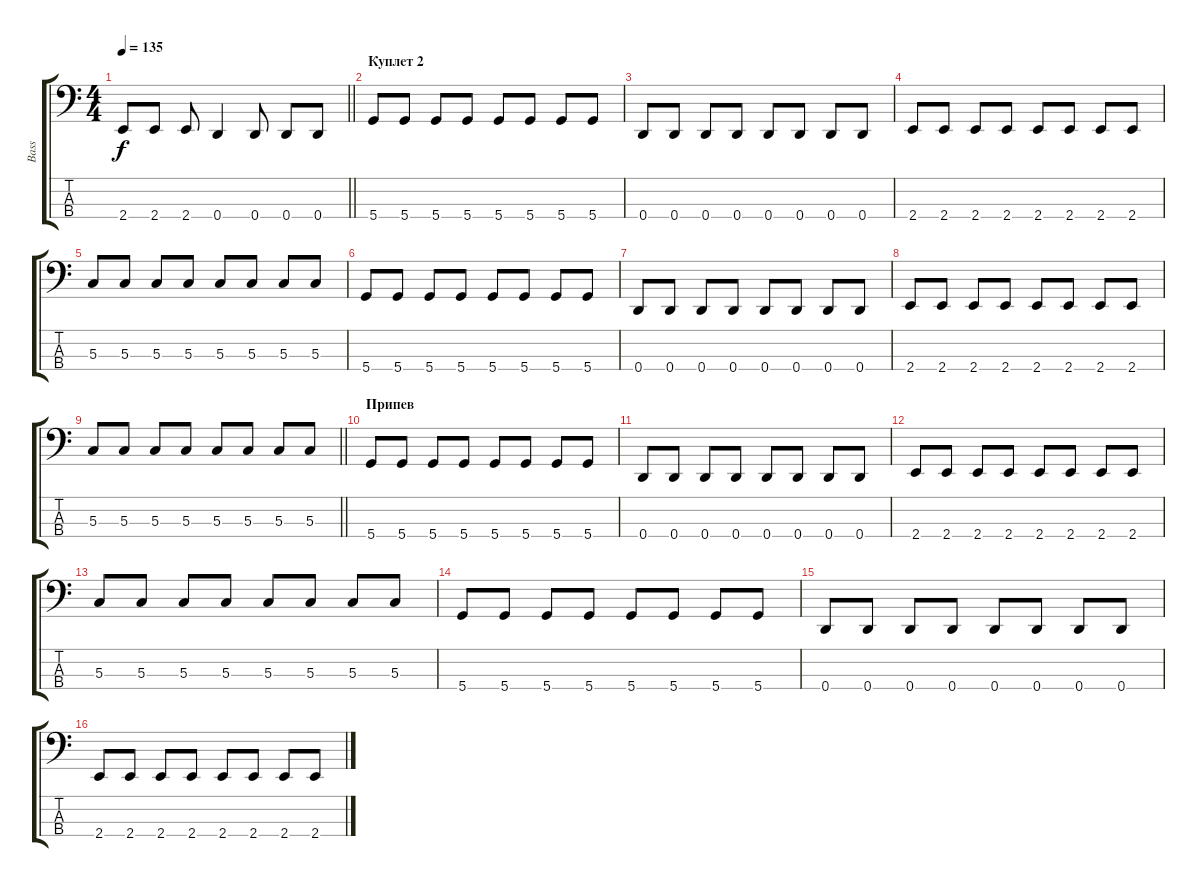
\track ("Bass" "Bass") {instrument electricbasspick}
\staff {score tabs}
\tuning (F2 C2 G1 D1) {hide}
\ts (4 4)
\tempo 135
\clef f4
\barLineRight lightlight
\ks aminor
2.4.8{dy f} 2.4.8 2.4.8 0.4.4 0.4.8 0.4.8 0.4.8 |
\section ("" "Куплет 2")
5.4.8 5.4.8 5.4.8 5.4.8 5.4.8 5.4.8 5.4.8 5.4.8 |
0.4.8 0.4.8 0.4.8 0.4.8 0.4.8 0.4.8 0.4.8 0.4.8 |
2.4.8 2.4.8 2.4.8 2.4.8 2.4.8 2.4.8 2.4.8 2.4.8 |
5.3.8 5.3.8 5.3.8 5.3.8 5.3.8 5.3.8 5.3.8 5.3.8 |
5.4.8 5.4.8 5.4.8 5.4.8 5.4.8 5.4.8 5.4.8 5.4.8 |
0.4.8 0.4.8 0.4.8 0.4.8 0.4.8 0.4.8 0.4.8 0.4.8 |
2.4.8 2.4.8 2.4.8 2.4.8 2.4.8 2.4.8 2.4.8 2.4.8 |
\barLineRight lightlight
5.3.8 5.3.8 5.3.8 5.3.8 5.3.8 5.3.8 5.3.8 5.3.8 |
\section ("" "Припев")
5.4.8 5.4.8 5.4.8 5.4.8 5.4.8 5.4.8 5.4.8 5.4.8 |
0.4.8 0.4.8 0.4.8 0.4.8 0.4.8 0.4.8 0.4.8 0.4.8 |
2.4.8 2.4.8 2.4.8 2.4.8 2.4.8 2.4.8 2.4.8 2.4.8 |
5.3.8 5.3.8 5.3.8 5.3.8 5.3.8 5.3.8 5.3.8 5.3.8 |
5.4.8 5.4.8 5.4.8 5.4.8 5.4.8 5.4.8 5.4.8 5.4.8 |
0.4.8 0.4.8 0.4.8 0.4.8 0.4.8 0.4.8 0.4.8 0.4.8 |
2.4.8 2.4.8 2.4.8 2.4.8 2.4.8 2.4.8 2.4.8 2.4.8
